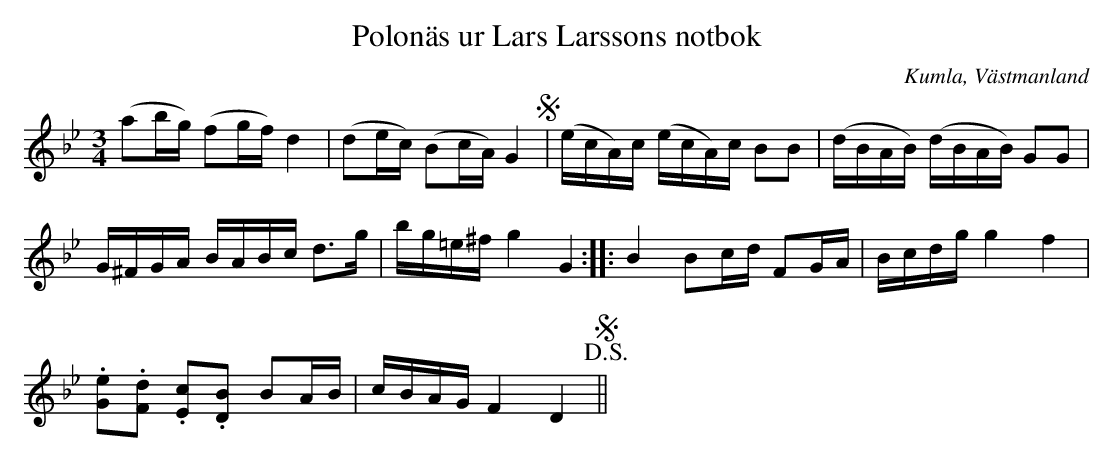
X:1
T:Polonäs ur Lars Larssons notbok
O:Kumla, Västmanland
M:3/4
L:1/16
K:Gm
(a2bg) (f2gf) d4 | (d2ec) (B2cA) G4 S|  (ecA)c (ecA)c B2B2 | (dBAB) (dBAB) G2G2 |
G^FGA BABc d2>g2 | bg=e^f g4 G4 :: B4 B2cd F2GA | Bcdg g4 f4 |
.[eG]2.[dF]2 .[cE]2.[BD]2  B2AB | cBAG F4 D4 !D.S.!S ||
